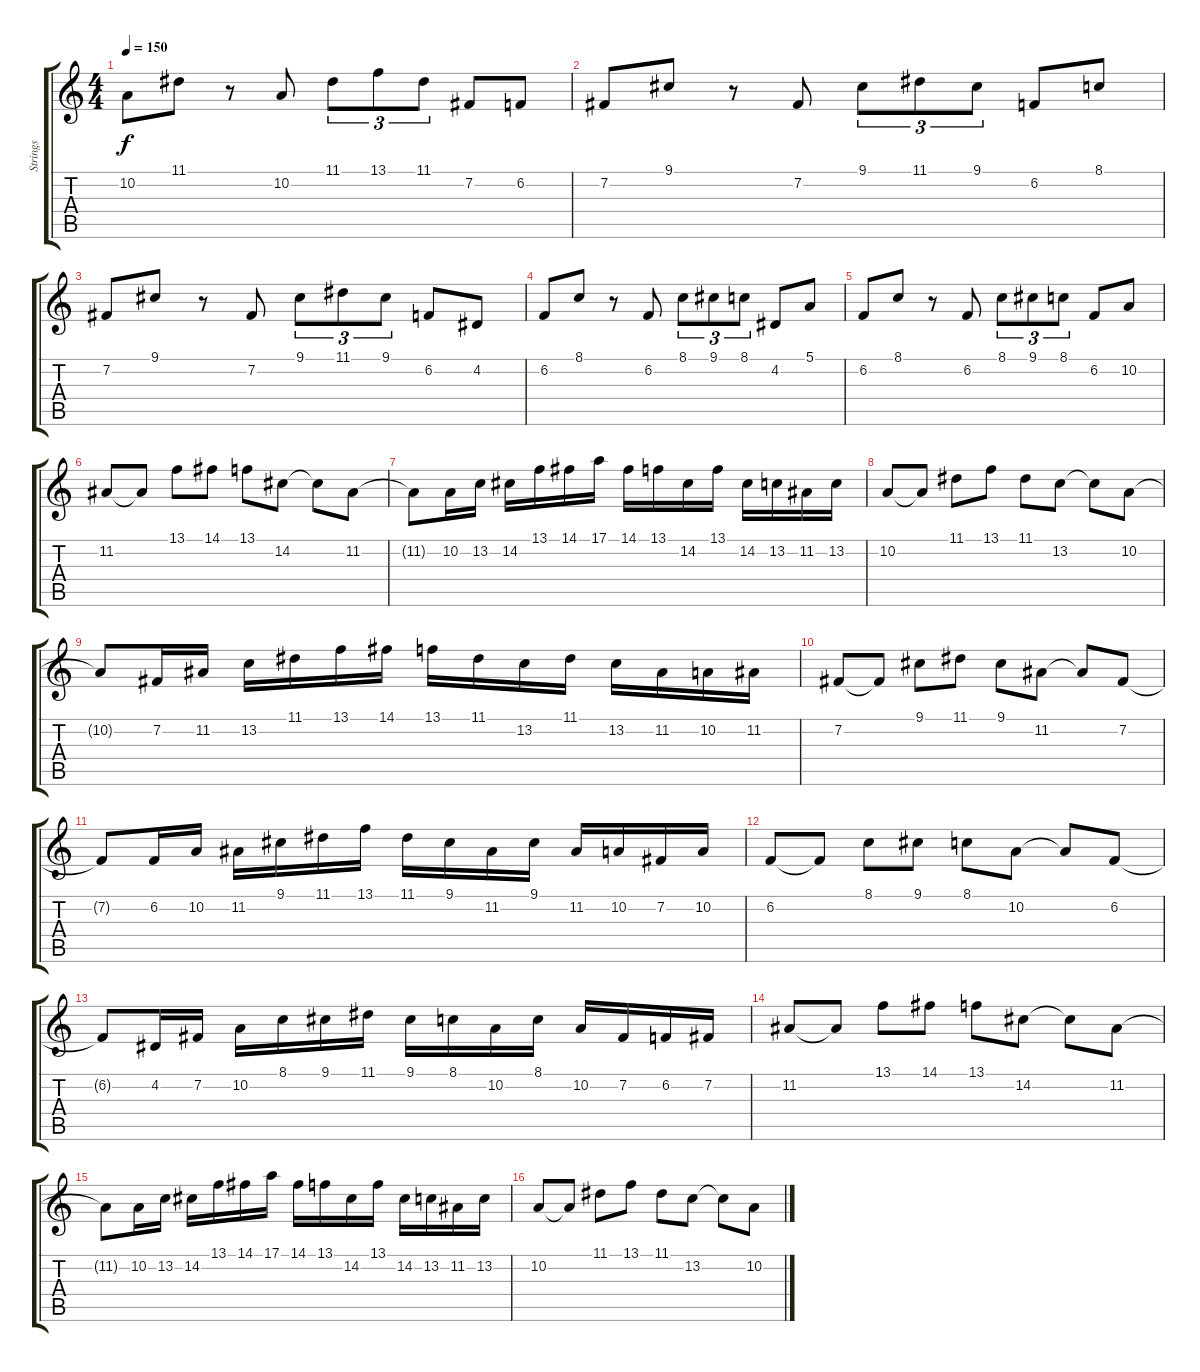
\track ("Strings" "Strings") {instrument stringensemble1}
\staff {score tabs}
\tuning (E4 B3 G3 D3 A2 E2) {hide}
\ts (4 4)
\tempo 150
\clef g2
\ks c
10.2.8{dy f} 11.1.8 r.8 10.2.8 11.1.8{tu (3 2)} 13.1.8{tu (3 2)} 11.1.8{tu (3 2)} 7.2.8 6.2.8 |
7.2.8 9.1.8 r.8 7.2.8 9.1.8{tu (3 2)} 11.1.8{tu (3 2)} 9.1.8{tu (3 2)} 6.2.8 8.1.8 |
7.2.8 9.1.8 r.8 7.2.8 9.1.8{tu (3 2)} 11.1.8{tu (3 2)} 9.1.8{tu (3 2)} 6.2.8 4.2.8 |
6.2.8 8.1.8 r.8 6.2.8 8.1.8{tu (3 2)} 9.1.8{tu (3 2)} 8.1.8{tu (3 2)} 4.2.8 5.1.8 |
6.2.8 8.1.8 r.8 6.2.8 8.1.8{tu (3 2)} 9.1.8{tu (3 2)} 8.1.8{tu (3 2)} 6.2.8 10.2.8 |
11.2.8 11.2{t}.8 13.1.8 14.1.8 13.1.8 14.2.8 14.2{t}.8 11.2.8 |
11.2{t}.8 10.2.16 13.2.16 14.2.16 13.1.16 14.1.16 17.1.16 14.1.16 13.1.16 14.2.16 13.1.16 14.2.16 13.2.16 11.2.16 13.2.16 |
10.2.8 10.2{t}.8 11.1.8 13.1.8 11.1.8 13.2.8 13.2{t}.8 10.2.8 |
10.2{t}.8 7.2.16 11.2.16 13.2.16 11.1.16 13.1.16 14.1.16 13.1.16 11.1.16 13.2.16 11.1.16 13.2.16 11.2.16 10.2.16 11.2.16 |
7.2.8 7.2{t}.8 9.1.8 11.1.8 9.1.8 11.2.8 11.2{t}.8 7.2.8 |
7.2{t}.8 6.2.16 10.2.16 11.2.16 9.1.16 11.1.16 13.1.16 11.1.16 9.1.16 11.2.16 9.1.16 11.2.16 10.2.16 7.2.16 10.2.16 |
6.2.8 6.2{t}.8 8.1.8 9.1.8 8.1.8 10.2.8 10.2{t}.8 6.2.8 |
6.2{t}.8 4.2.16 7.2.16 10.2.16 8.1.16 9.1.16 11.1.16 9.1.16 8.1.16 10.2.16 8.1.16 10.2.16 7.2.16 6.2.16 7.2.16 |
11.2.8 11.2{t}.8 13.1.8 14.1.8 13.1.8 14.2.8 14.2{t}.8 11.2.8 |
11.2{t}.8 10.2.16 13.2.16 14.2.16 13.1.16 14.1.16 17.1.16 14.1.16 13.1.16 14.2.16 13.1.16 14.2.16 13.2.16 11.2.16 13.2.16 |
10.2.8 10.2{t}.8 11.1.8 13.1.8 11.1.8 13.2.8 13.2{t}.8 10.2.8
